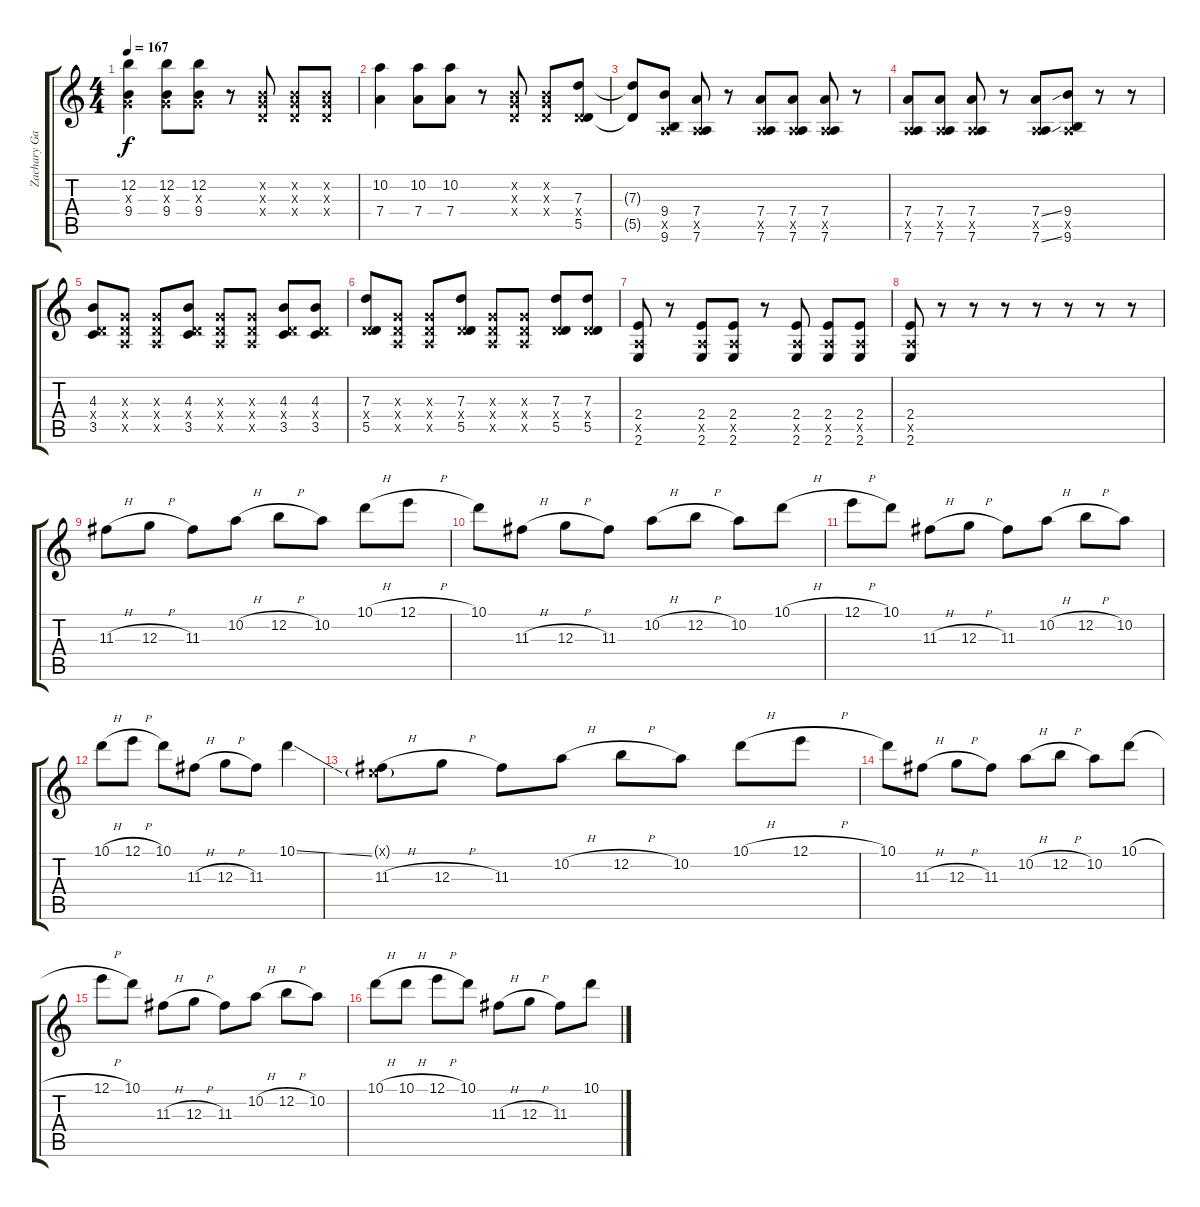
\track ("Zachary Garren" "Zachary Ga") {instrument distortionguitar}
\staff {score tabs}
\tuning (E4 B3 G3 D3 A2 D2) {hide}
\ts (4 4)
\tempo 167
\clef g2
\ks c
(12.2 0.3{x} 9.4).4{dy f} (12.2 0.3{x} 9.4).8 (12.2 0.3{x} 9.4).8 r.8 (0.2{x} 0.3{x} 0.4{x}).8 (0.2{x} 0.3{x} 0.4{x}).8 (0.2{x} 0.3{x} 0.4{x}).8 |
(10.2 7.4).4 (10.2 7.4).8 (10.2 7.4).8 r.8 (0.2{x} 0.3{x} 0.4{x}).8 (0.2{x} 0.3{x} 0.4{x}).8 (7.3 0.4{x} 5.5).8 |
(7.3{t} 5.5{t}).8 (9.4 0.5{x} 9.6).8 (7.4 0.5{x} 7.6).8 r.8 (7.4 0.5{x} 7.6).8 (7.4 0.5{x} 7.6).8 (7.4 0.5{x} 7.6).8 r.8 |
(7.4 0.5{x} 7.6).8 (7.4 0.5{x} 7.6).8 (7.4 0.5{x} 7.6).8 r.8 (7.4{ss} 0.5{x} 7.6{ss}).8 (9.4 0.5{x} 9.6).8 r.8 r.8 |
(4.3 0.4{x} 3.5).8 (0.3{x} 0.4{x} 0.5{x}).8 (0.3{x} 0.4{x} 0.5{x}).8 (4.3 0.4{x} 3.5).8 (0.3{x} 0.4{x} 0.5{x}).8 (0.3{x} 0.4{x} 0.5{x}).8 (4.3 0.4{x} 3.5).8 (4.3 0.4{x} 3.5).8 |
(7.3 0.4{x} 5.5).8 (0.3{x} 0.4{x} 0.5{x}).8 (0.3{x} 0.4{x} 0.5{x}).8 (7.3 0.4{x} 5.5).8 (0.3{x} 0.4{x} 0.5{x}).8 (0.3{x} 0.4{x} 0.5{x}).8 (7.3 0.4{x} 5.5).8 (7.3 0.4{x} 5.5).8 |
(2.4 0.5{x} 2.6).8 r.8 (2.4 0.5{x} 2.6).8 (2.4 0.5{x} 2.6).8 r.8 (2.4 0.5{x} 2.6).8 (2.4 0.5{x} 2.6).8 (2.4 0.5{x} 2.6).8 |
(2.4 0.5{x} 2.6).8 r.8 r.8 r.8 r.8 r.8 r.8 r.8 |
11.3{h}.8 12.3{h}.8 11.3.8 10.2{h}.8 12.2{h}.8 10.2.8 10.1{h}.8 12.1{h}.8 |
10.1.8 11.3{h}.8 12.3{h}.8 11.3.8 10.2{h}.8 12.2{h}.8 10.2.8 10.1{h}.8 |
12.1{h}.8 10.1.8 11.3{h}.8 12.3{h}.8 11.3.8 10.2{h}.8 12.2{h}.8 10.2.8 |
10.1{h}.8 12.1{h}.8 10.1.8 11.3{h}.8 12.3{h}.8 11.3.8 10.1{ss}.4 |
(0.1{g x} 11.3{h}).8 12.3{h}.8 11.3.8 10.2{h}.8 12.2{h}.8 10.2.8 10.1{h}.8 12.1{h}.8 |
10.1.8 11.3{h}.8 12.3{h}.8 11.3.8 10.2{h}.8 12.2{h}.8 10.2.8 10.1{h}.8 |
12.1{h}.8 10.1.8 11.3{h}.8 12.3{h}.8 11.3.8 10.2{h}.8 12.2{h}.8 10.2.8 |
10.1{h}.8 10.1{h}.8 12.1{h}.8 10.1.8 11.3{h}.8 12.3{h}.8 11.3.8 10.1{ss}.8
